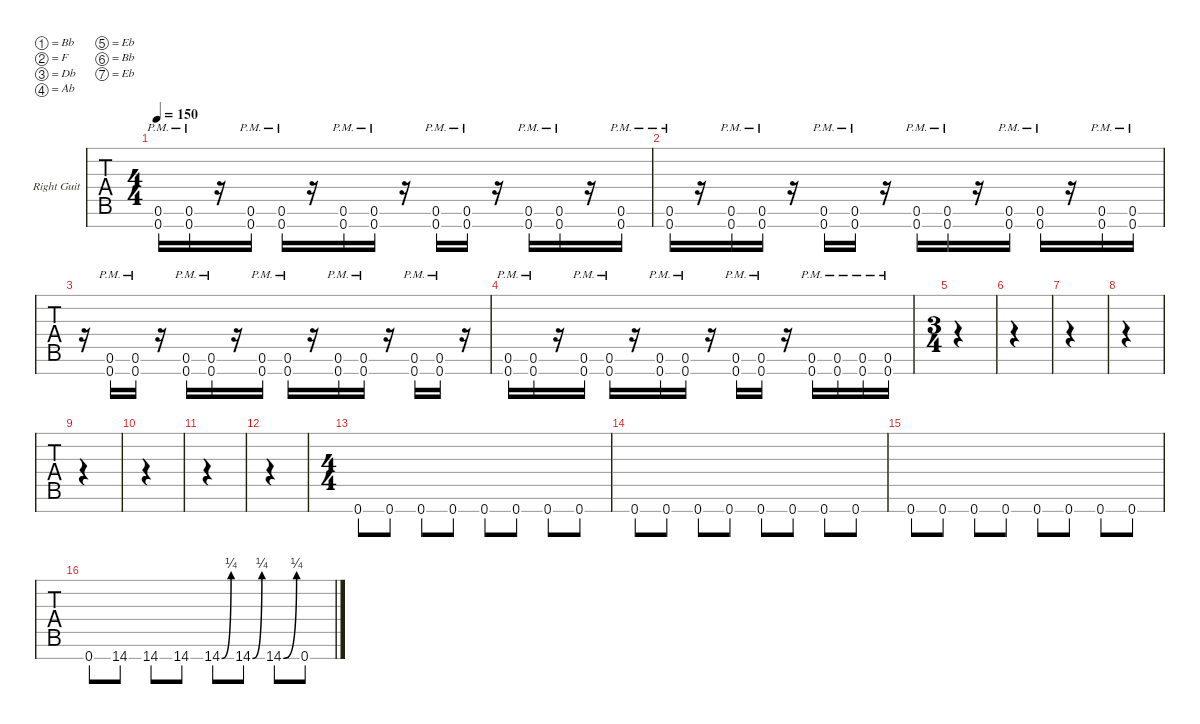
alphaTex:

\defaultSystemsLayout 4
\hideDynamics
\bracketExtendMode nobrackets
\firstSystemTrackNameOrientation horizontal
\track ("Right Guitar" "Right Guit") {instrument distortionguitar}
\staff {tabs}
\tuning (Bb3 F3 Db3 Ab2 Eb2 Bb1 Eb1)
\ts (4 4)
\tempo 150
\clef g2
\ks c
(0.7{pm acc #} 0.6{pm acc #}).16{dy mf} (0.7{pm acc #} 0.6{pm acc #}).16 r.16 (0.7{pm acc #} 0.6{pm acc #}).16 (0.7{pm acc #} 0.6{pm acc #}).16 r.16 (0.7{pm acc #} 0.6{pm acc #}).16 (0.7{pm acc #} 0.6{pm acc #}).16 r.16 (0.7{pm acc #} 0.6{pm acc #}).16 (0.7{pm acc #} 0.6{pm acc #}).16 r.16 (0.7{pm acc #} 0.6{pm acc #}).16 (0.7{pm acc #} 0.6{pm acc #}).16 r.16 (0.7{pm acc #} 0.6{pm acc #}).16 |
(0.7{pm acc #} 0.6{pm acc #}).16 r.16 (0.7{pm acc #} 0.6{pm acc #}).16 (0.7{pm acc #} 0.6{pm acc #}).16 r.16 (0.7{pm acc #} 0.6{pm acc #}).16 (0.7{pm acc #} 0.6{pm acc #}).16 r.16 (0.7{pm acc #} 0.6{pm acc #}).16 (0.7{pm acc #} 0.6{pm acc #}).16 r.16 (0.7{pm acc #} 0.6{pm acc #}).16 (0.7{pm acc #} 0.6{pm acc #}).16 r.16 (0.7{pm acc #} 0.6{pm acc #}).16 (0.7{pm acc #} 0.6{pm acc #}).16 |
r.16 (0.7{pm acc #} 0.6{pm acc #}).16 (0.7{pm acc #} 0.6{pm acc #}).16 r.16 (0.7{pm acc #} 0.6{pm acc #}).16 (0.7{pm acc #} 0.6{pm acc #}).16 r.16 (0.7{pm acc #} 0.6{pm acc #}).16 (0.7{pm acc #} 0.6{pm acc #}).16 r.16 (0.7{pm acc #} 0.6{pm acc #}).16 (0.7{pm acc #} 0.6{pm acc #}).16 r.16 (0.7{pm acc #} 0.6{pm acc #}).16 (0.7{pm acc #} 0.6{pm acc #}).16 r.16 |
(0.7{pm acc #} 0.6{pm acc #}).16 (0.7{pm acc #} 0.6{pm acc #}).16 r.16 (0.7{pm acc #} 0.6{pm acc #}).16 (0.7{pm acc #} 0.6{pm acc #}).16 r.16 (0.7{pm acc #} 0.6{pm acc #}).16 (0.7{pm acc #} 0.6{pm acc #}).16 r.16 (0.7{pm acc #} 0.6{pm acc #}).16 (0.7{pm acc #} 0.6{pm acc #}).16 r.16 (0.7{pm acc #} 0.6{pm acc #}).16 (0.7{pm acc #} 0.6{pm acc #}).16 (0.7{pm acc #} 0.6{pm acc #}).16 (0.7{pm acc #} 0.6{pm acc #}).16 |
\ts (3 4)
\beaming (8 2 2 2)
|
|
|
|
|
|
|
|
\ts (4 4)
\beaming (8 2 2 2 2)
0.7{acc #}.8 0.7{acc #}.8 0.7{acc #}.8 0.7{acc #}.8 0.7{acc #}.8 0.7{acc #}.8 0.7{acc #}.8 0.7{acc #}.8 |
0.7{acc #}.8 0.7{acc #}.8 0.7{acc #}.8 0.7{acc #}.8 0.7{acc #}.8 0.7{acc #}.8 0.7{acc #}.8 0.7{acc #}.8 |
0.7{acc #}.8 0.7{acc #}.8 0.7{acc #}.8 0.7{acc #}.8 0.7{acc #}.8 0.7{acc #}.8 0.7{acc #}.8 0.7{acc #}.8 |
0.7{acc #}.8 14.7.8 14.7.8 14.7.8 14.7{be (bend 0 0 13.2 1)}.8 14.7{be (bend 0 0 15 1)}.8 14.7{be (bend 0 0 15.6 1)}.8 0.7{acc #}.8
